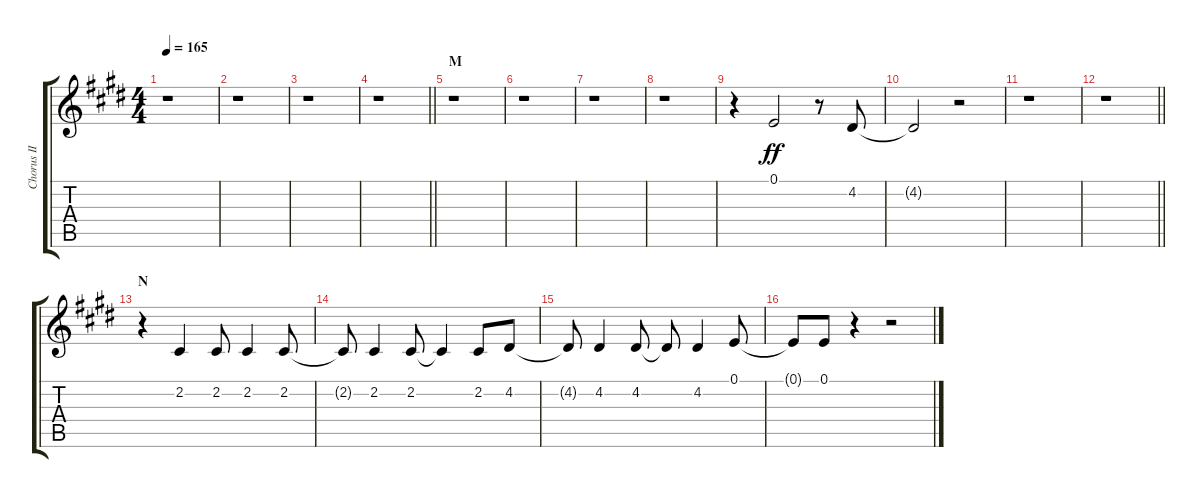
\track ("Chorus II" "Chorus II") {instrument voiceoohs}
\staff {score tabs}
\tuning (E4 B3 G3 D3 A2 E2) {hide}
\ts (4 4)
\tempo 165
\clef g2
\ks e
r.1{dy ff} |
r.1 |
r.1 |
\barLineRight lightlight
r.1 |
\section ("" "M")
r.1 |
r.1 |
r.1 |
r.1 |
r.4 0.1.2 r.8 4.2.8 |
4.2{t}.2 r.2 |
r.1 |
\barLineRight lightlight
r.1 |
\section ("" "N")
r.4 2.2.4 2.2.8 2.2.4 2.2.8 |
2.2{t}.8 2.2.4 2.2.8 2.2{t}.4 2.2.8 4.2.8 |
4.2{t}.8 4.2.4 4.2.8 4.2{t}.8 4.2.4 0.1.8 |
0.1{t}.8 0.1.8 r.4 r.2
